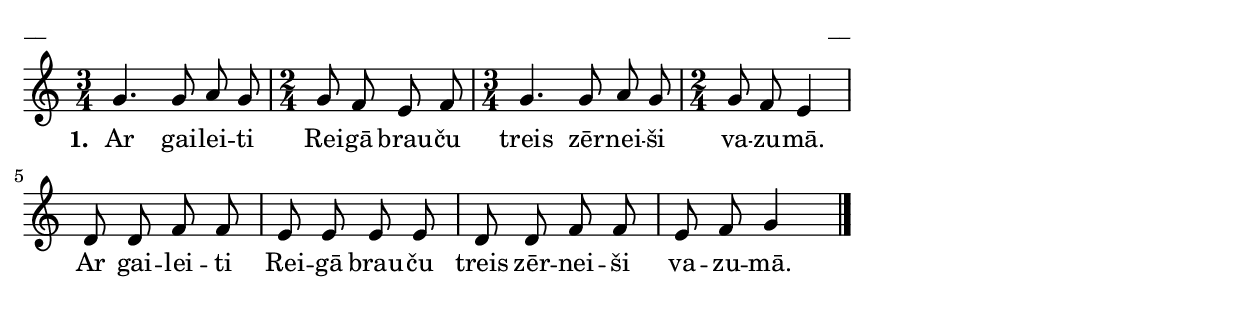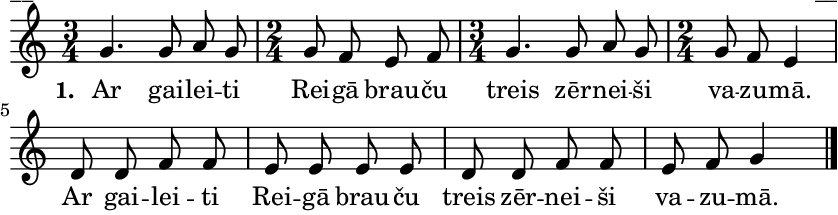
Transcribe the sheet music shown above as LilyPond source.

\version "2.13.18"
#(ly:set-option 'crop #t)

\paper {
line-width = 14\cm
left-margin = 0.4\cm
between-system-padding = 0.1\cm
between-system-space = 0.1\cm
}
% SBTZK, p.13
\layout {
indent = #0
ragged-last = ##f
}


voiceA = \relative c' {
\clef "treble"
\key c \major
\time 3/4
g'4. g8 a g | \time 2/4 g f e f | \time 3/4 g4. g8 a g | \time 2/4 g f e4 |
d8 d f f | e e e e | d d f f | e f g4 \bar"|."
}

lyricA = \lyricmode {
\set stanza = "1. "
Ar gai -- lei -- ti Rei -- gā brau -- ču treis zēr -- nei -- ši va -- zu -- mā.
Ar gai -- lei -- ti Rei -- gā brau -- ču treis zēr -- nei -- ši va -- zu -- mā.
}


fullScore = <<
%\new ChordNames { \chordsA }
\new Staff {
<<
\new Voice = "voiceA" { \oneVoice \autoBeamOff \voiceA }
\new Lyrics \lyricsto "voiceA"  \lyricA
%\new Voice = "voiceB" { \voiceTwo \autoBeamOff \voiceB }
>>
}
>>



\score {
\fullScore
\header { piece = "__" opus = "__" }
}
\markup { \with-color #(x11-color 'white) \sans \smaller "__" }
\score {
\unfoldRepeats
\fullScore
\midi {
\context { \Staff \remove "Staff_performer" }
\context { \Voice \consists "Staff_performer" }
}
}


